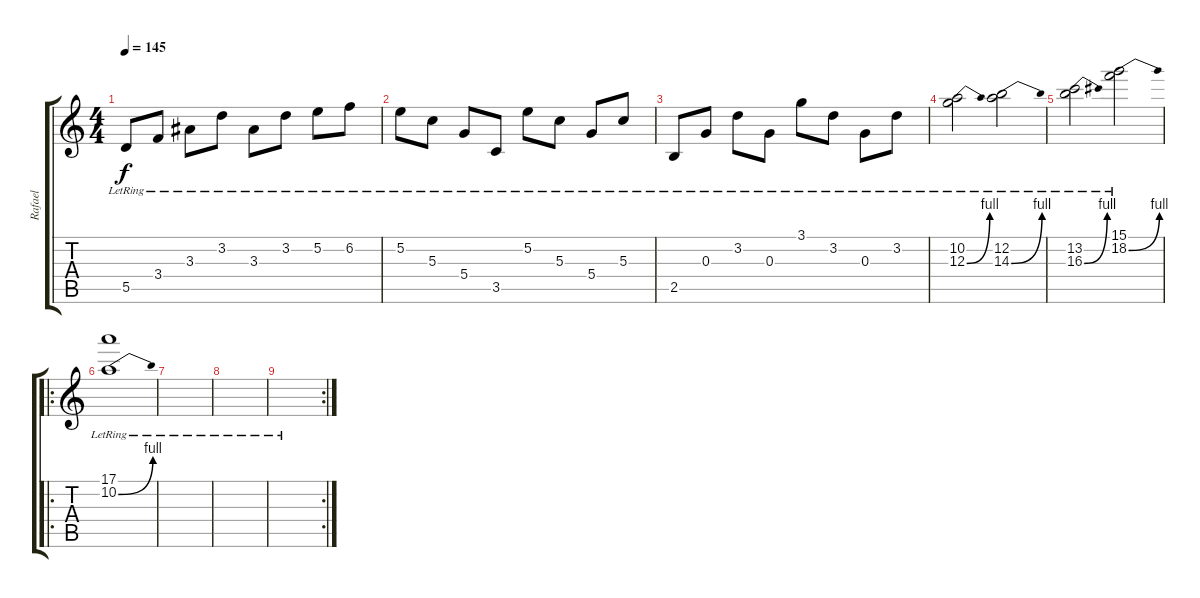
\track ("Rafael" "Rafael") {instrument acousticguitarnylon}
\staff {score tabs}
\tuning (E4 B3 G3 D3 A2 E2) {hide}
\ts (4 4)
\tempo 145
\clef g2
\ks c
5.5{lr}.8{dy f} 3.4{lr}.8 3.3{lr}.8 3.2{lr}.8 3.3{lr}.8 3.2{lr}.8 5.2{lr}.8 6.2{lr}.8 |
5.2{lr}.8 5.3{lr}.8 5.4{lr}.8 3.5{lr}.8 5.2{lr}.8 5.3{lr}.8 5.4{lr}.8 5.3{lr}.8 |
2.5{lr}.8 0.3{lr}.8 3.2{lr}.8 0.3{lr}.8 3.1{lr}.8 3.2{lr}.8 0.3{lr}.8 3.2{lr}.8 |
(10.2{lr} 12.3{be (bend 0 0 60 4)}).2 (12.2{lr} 14.3{be (bend 0 0 60 4)}).2 |
(13.2{lr} 16.3{be (bend 0 0 60 4)}).2 (15.1{lr} 18.2{be (bend 0 0 60 4)}).2 |
\ro
(17.1{lr} 10.2{be (bend 0 0 60 4)}).1 |
|
|
\rc 2
